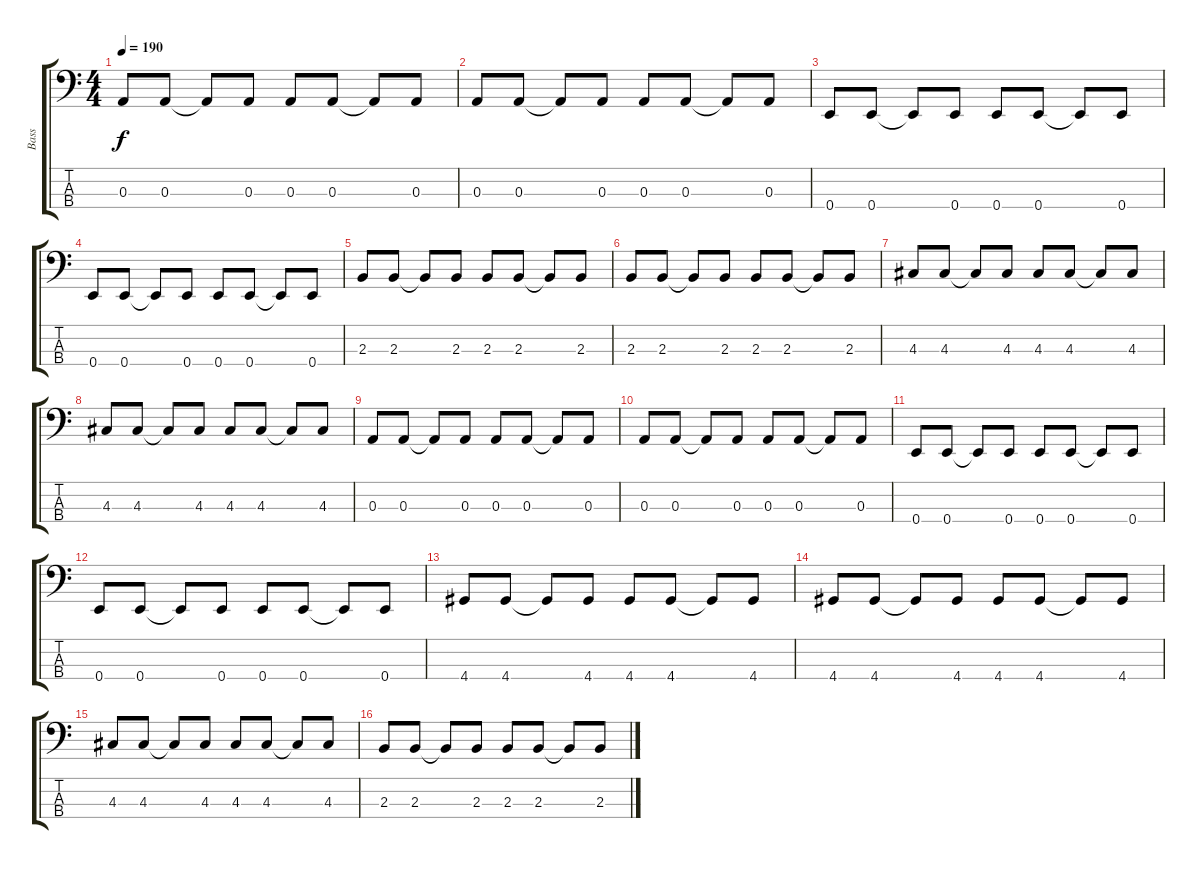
\track ("Bass" "Bass") {instrument electricbasspick}
\staff {score tabs}
\tuning (G2 D2 A1 E1) {hide}
\ts (4 4)
\tempo 190
\clef f4
\ks c
0.3.8{dy f} 0.3.8 0.3{t}.8 0.3.8 0.3.8 0.3.8 0.3{t}.8 0.3.8 |
0.3.8 0.3.8 0.3{t}.8 0.3.8 0.3.8 0.3.8 0.3{t}.8 0.3.8 |
0.4.8 0.4.8 0.4{t}.8 0.4.8 0.4.8 0.4.8 0.4{t}.8 0.4.8 |
0.4.8 0.4.8 0.4{t}.8 0.4.8 0.4.8 0.4.8 0.4{t}.8 0.4.8 |
2.3.8 2.3.8 2.3{t}.8 2.3.8 2.3.8 2.3.8 2.3{t}.8 2.3.8 |
2.3.8 2.3.8 2.3{t}.8 2.3.8 2.3.8 2.3.8 2.3{t}.8 2.3.8 |
4.3.8 4.3.8 4.3{t}.8 4.3.8 4.3.8 4.3.8 4.3{t}.8 4.3.8 |
4.3.8 4.3.8 4.3{t}.8 4.3.8 4.3.8 4.3.8 4.3{t}.8 4.3.8 |
0.3.8 0.3.8 0.3{t}.8 0.3.8 0.3.8 0.3.8 0.3{t}.8 0.3.8 |
0.3.8 0.3.8 0.3{t}.8 0.3.8 0.3.8 0.3.8 0.3{t}.8 0.3.8 |
0.4.8 0.4.8 0.4{t}.8 0.4.8 0.4.8 0.4.8 0.4{t}.8 0.4.8 |
0.4.8 0.4.8 0.4{t}.8 0.4.8 0.4.8 0.4.8 0.4{t}.8 0.4.8 |
4.4.8 4.4.8 4.4{t}.8 4.4.8 4.4.8 4.4.8 4.4{t}.8 4.4.8 |
4.4.8 4.4.8 4.4{t}.8 4.4.8 4.4.8 4.4.8 4.4{t}.8 4.4.8 |
4.3.8 4.3.8 4.3{t}.8 4.3.8 4.3.8 4.3.8 4.3{t}.8 4.3.8 |
2.3.8 2.3.8 2.3{t}.8 2.3.8 2.3.8 2.3.8 2.3{t}.8 2.3.8
